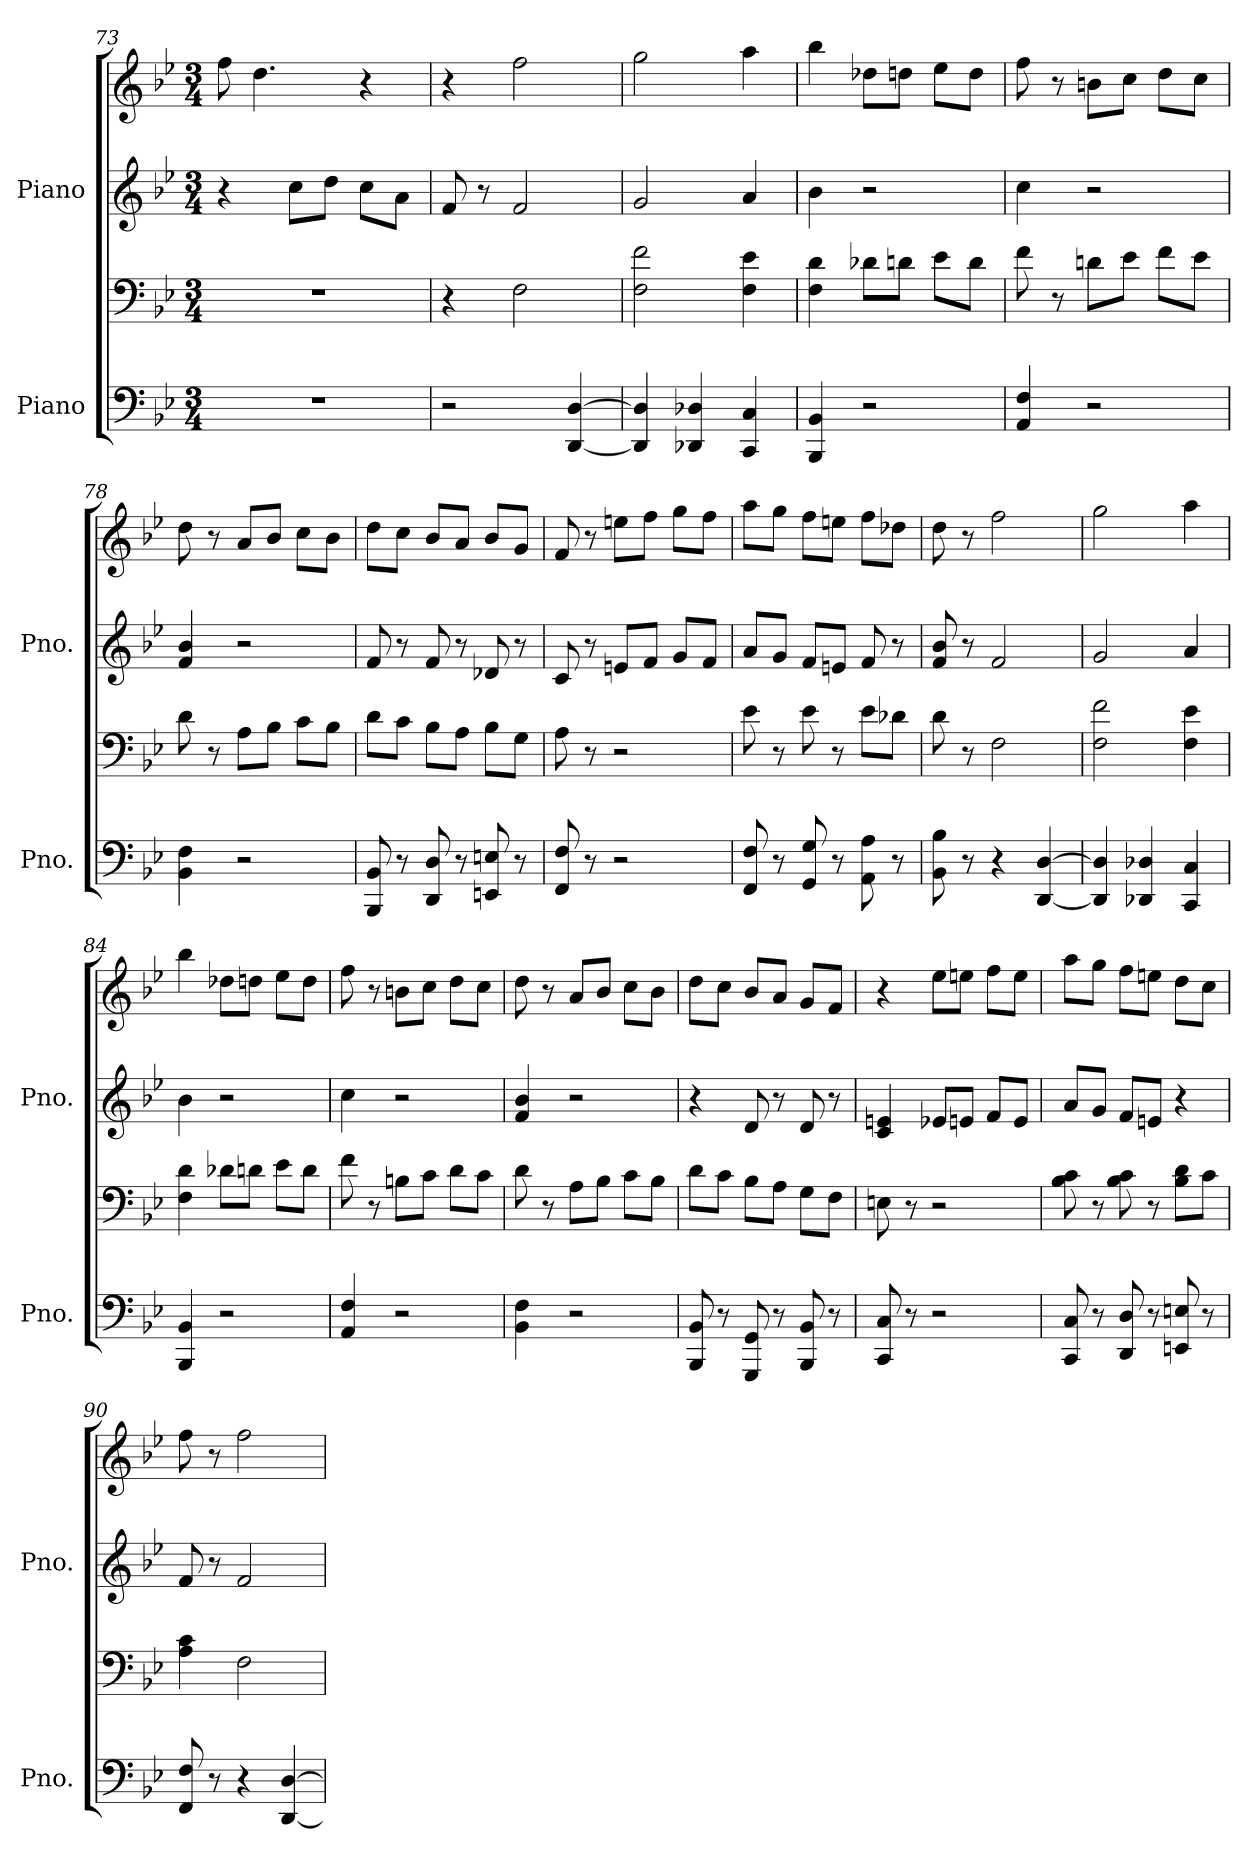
**kern	**kern	**kern	**kern
*part2	*part2	*part1	*part1
*staff4	*staff3	*staff2	*staff1
*I"Piano	*	*I"Piano	*
*I'Pno.	*	*I'Pno.	*
!!LO:PB:g=z
*clefF4	*clefF4	*clefG2	*clefG2
*k[b-e-]	*k[b-e-]	*k[b-e-]	*k[b-e-]
*M3/4	*M3/4	*M3/4	*M3/4
=73	=73	=73	=73
2.r	2.r	4r	8ff\
.	.	.	4.dd\
.	.	8cc\L	.
.	.	8dd\J	.
.	.	8cc\L	4r
.	.	8a\J	.
=74	=74	=74	=74
2r	4r	8f/	4r
.	.	8r	.
.	2F\	2f/	2ff\
[4DD/ [4D/	.	.	.
=75	=75	=75	=75
4DD/] 4D/]	2F\ 2f\	2g/	2gg\
4DD-X/ 4D-X/	.	.	.
4CC/ 4C/	4F\ 4e-\	4a/	4aa\
=76	=76	=76	=76
4BBB-/ 4BB-/	4F\ 4d\	4b-\	4bb-\
2r	8d-X\L	2r	8dd-X\L
.	8dn\J	.	8ddn\J
.	8e-\L	.	8ee-\L
.	8d\J	.	8dd\J
=77	=77	=77	=77
4AA/ 4F/	8f\	4cc\	8ff\
.	8r	.	8r
2r	8dn\L	2r	8bn\L
.	8e-\J	.	8cc\J
.	8f\L	.	8dd\L
.	8e-\J	.	8cc\J
=78	=78	=78	=78
4BB-\ 4F\	8d\	4f/ 4b-/	8dd\
.	8r	.	8r
2r	8A\L	2r	8a/L
.	8B-\J	.	8b-/J
.	8c\L	.	8cc\L
.	8B-\J	.	8b-\J
!!LO:LB:g=z
=79	=79	=79	=79
8BBB-/ 8BB-/	8d\L	8f/	8dd\L
8r	8c\J	8r	8cc\J
8DD/ 8D/	8B-\L	8f/	8b-/L
8r	8A\J	8r	8a/J
8EEn/ 8En/	8B-\L	8d-X/	8b-/L
8r	8G\J	8r	8g/J
=80	=80	=80	=80
8FF/ 8F/	8A\	8c/	8f/
8r	8r	8r	8r
2r	2r	8en/L	8een\L
.	.	8f/J	8ff\J
.	.	8g/L	8gg\L
.	.	8f/J	8ff\J
=81	=81	=81	=81
8FF/ 8F/	8e-\	8a/L	8aa\L
8r	8r	8g/J	8gg\J
8GG/ 8G/	8e-\	8f/L	8ff\L
8r	8r	8en/J	8een\J
8AA\ 8A\	8e-\L	8f/	8ff\L
8r	8d-X\J	8r	8dd-X\J
=82	=82	=82	=82
8BB-\ 8B-\	8d\	8f/ 8b-/	8dd\
8r	8r	8r	8r
4r	2F\	2f/	2ff\
[4DD/ [4D/	.	.	.
=83	=83	=83	=83
4DD/] 4D/]	2F\ 2f\	2g/	2gg\
4DD-X/ 4D-X/	.	.	.
4CC/ 4C/	4F\ 4e-\	4a/	4aa\
=84	=84	=84	=84
4BBB-/ 4BB-/	4F\ 4d\	4b-\	4bb-\
2r	8d-X\L	2r	8dd-X\L
.	8dn\J	.	8ddn\J
.	8e-\L	.	8ee-\L
.	8d\J	.	8dd\J
!!LO:LB:g=z
=85	=85	=85	=85
4AA/ 4F/	8f\	4cc\	8ff\
.	8r	.	8r
2r	8Bn\L	2r	8bn\L
.	8c\J	.	8cc\J
.	8d\L	.	8dd\L
.	8c\J	.	8cc\J
=86	=86	=86	=86
4BB-\ 4F\	8d\	4f/ 4b-/	8dd\
.	8r	.	8r
2r	8A\L	2r	8a/L
.	8B-\J	.	8b-/J
.	8c\L	.	8cc\L
.	8B-\J	.	8b-\J
=87	=87	=87	=87
8BBB-/ 8BB-/	8d\L	4r	8dd\L
8r	8c\J	.	8cc\J
8GGG/ 8GG/	8B-\L	8d/	8b-/L
8r	8A\J	8r	8a/J
8BBB-/ 8BB-/	8G\L	8d/	8g/L
8r	8F\J	8r	8f/J
=88	=88	=88	=88
8CC/ 8C/	8En\	4c/ 4en/	4r
8r	8r	.	.
2r	2r	8e-X/L	8ee-\L
.	.	8en/J	8een\J
.	.	8f/L	8ff\L
.	.	8e/J	8ee\J
=89	=89	=89	=89
8CC/ 8C/	8B-\ 8c\	8a/L	8aa\L
8r	8r	8g/J	8gg\J
8DD/ 8D/	8B-\ 8c\	8f/L	8ff\L
8r	8r	8en/J	8een\J
8EEn/ 8En/	8B-\ 8d\L	4r	8dd\L
8r	8c\J	.	8cc\J
=90	=90	=90	=90
8FF/ 8F/	4A\ 4c\	8f/	8ff\
8r	.	8r	8r
4r	2F\	2f/	2ff\
[4DD/ [4D/	.	.	.
=	=	=	=
*-	*-	*-	*-
